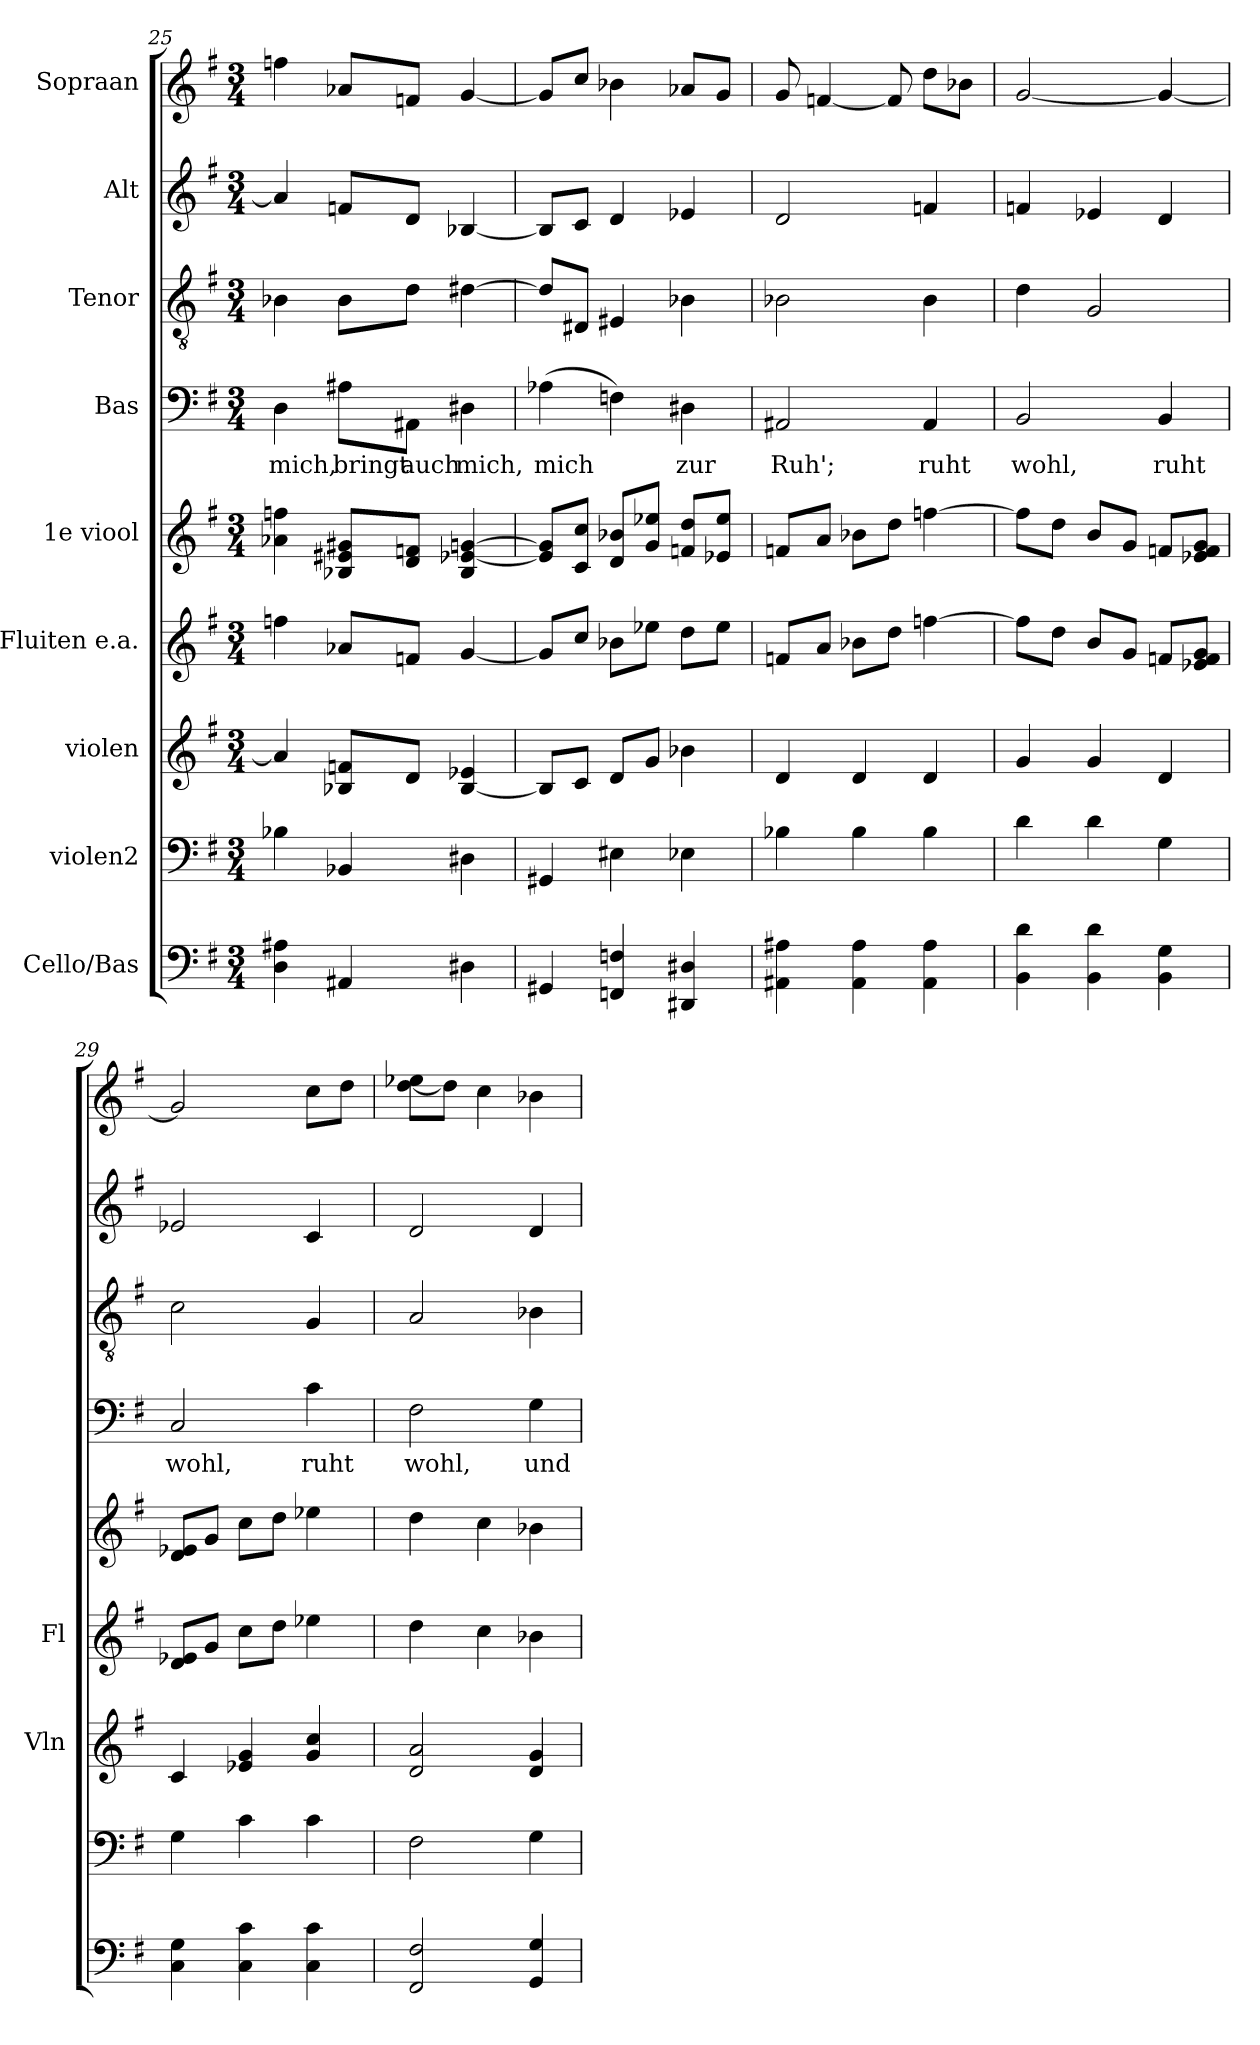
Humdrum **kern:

**kern	**kern	**kern	**kern	**kern	**kern	**text	**kern	**kern	**kern
*part9	*part8	*part7	*part6	*part5	*part4	*part4	*part3	*part2	*part1
*staff9	*staff8	*staff7	*staff6	*staff5	*staff4	*staff4	*staff3	*staff2	*staff1
*I"Cello/Bas	*I"violen2	*I"violen	*I"Fluiten e.a.	*I"1e viool	*I"Bas	*	*I"Tenor	*I"Alt	*I"Sopraan
*	*	*I'Vln	*I'Fl	*	*	*	*	*	*
*clefF4	*clefF4	*clefG2	*clefG2	*clefG2	*clefF4	*	*clefGv2	*clefG2	*clefG2
*k[f#]	*k[f#]	*k[f#]	*k[f#]	*k[f#]	*k[f#]	*	*k[f#]	*k[f#]	*k[f#]
*M3/4	*M3/4	*M3/4	*M3/4	*M3/4	*M3/4	*	*M3/4	*M3/4	*M3/4
=25	=25	=25	=25	=25	=25	=25	=25	=25	=25
4D\ 4A#X\	4B-X\	4a-/]	4ffn\	4a-X\ 4ffn\	4Di\	mich,	4B-X\	4a-/]	4ffn\
4AA#X/	4BB-X/	8B-X/ 8fn/L	8a-X/L	8B-X/ 8e#X/ 8g#X/L	8A#Xi\L	bringt	8B-\L	8fn/L	8a-X/L
.	.	8d/J	8fn/J	8d/ 8fn/J	8AA#Xi\J	auch	8d\J	8d/J	8fn/J
4D#X\	4D#X\	[4B-/ 4e-X/	[4g/	4B-/ [4e-X/ [4gn/	4D#Xi\	mich,	[4d#X\	[4B-X/	[4g/
=26	=26	=26	=26	=26	=26	=26	=26	=26	=26
4GG#X/	4GG#X/	8B-/L]	8g/L]	8e-/] 8g/]L	(4A-Xi\	mich	8d#/L]	8B-/L]	8g/L]
.	.	8c/J	8cc\J	8c/ 8cc/J	.	.	8D#X/J	8c/J	8cc/J
4FFn/ 4Fn/	4E#X\	8d/L	8b-X\L	8d/ 8b-X/L	4Fni\)	.	4E#X/	4d/	4b-X\
.	.	8g/J	8ee-X\J	8g\ 8ee-X\J	.	.	.	.	.
4DD#X/ 4D#X/	4E-X\	4b-X\	8dd\L	8fn/ 8dd/L	4D#Xi\	zur	4B-X\	4e-X/	8a-X/L
.	.	.	8ee-\J	8e-X/ 8ee-/J	.	.	.	.	8g/J
!!LO:LB:g=z
=27	=27	=27	=27	=27	=27	=27	=27	=27	=27
4AA#X\ 4A#X\	4B-X\	4d/	8fn/L	8fn/L	2AA#Xi/	Ruh';	2B-X\	2d/	8g/
.	.	.	8a/J	8a/J	.	.	.	.	[4fn/
4AA#\ 4A#\	4B-\	4d/	8b-X\L	8b-X\L	.	.	.	.	.
.	.	.	8dd\J	8dd\J	.	.	.	.	8f/]
4AA#\ 4A#\	4B-\	4d/	[4ffn\	[4ffn\	4AA#i/	ruht	4B-\	4fn/	8dd\L
.	.	.	.	.	.	.	.	.	8b-X\J
=28	=28	=28	=28	=28	=28	=28	=28	=28	=28
4BB\ 4d\	4d\	4g/	8ff\L]	8ff\L]	2BBi/	wohl,	4d\	4fn/	[2g/
.	.	.	8dd\J	8dd\J	.	.	.	.	.
4BB\ 4d\	4d\	4g/	8b\L	8b\L	.	.	2G/	4e-X/	.
.	.	.	8g/J	8g/J	.	.	.	.	.
4BB\ 4G\	4G\	4d/	8fn/L	8fn/L	4BBi/	ruht	.	4d/	4g/_
.	.	.	8e-X/ 8f/ 8g/J	8e-X/ 8f/ 8g/J	.	.	.	.	.
=29	=29	=29	=29	=29	=29	=29	=29	=29	=29
4C\ 4G\	4G\	4c/	8d/ 8e-X/L	8d/ 8e-X/L	2Ci/	wohl,	2c\	2e-X/	2g/]
.	.	.	8g/J	8g/J	.	.	.	.	.
4C\ 4c\	4c\	4e-X/ 4g/	8cc\L	8cc\L	.	.	.	.	.
.	.	.	8dd\J	8dd\J	.	.	.	.	.
4C\ 4c\	4c\	4g/ 4cc/	4ee-X\	4ee-X\	4ci\	ruht	4G/	4c/	8cc\L
.	.	.	.	.	.	.	.	.	8dd\J
=30	=30	=30	=30	=30	=30	=30	=30	=30	=30
2FF#/ 2F#/	2F#\	2d/ 2a/	4dd\	4dd\	2F#i\	wohl,	2A/	2d/	[8dd\ 8ee-X\L
.	.	.	.	.	.	.	.	.	8dd\J]
.	.	.	4cc\	4cc\	.	.	.	.	4cc\
4GG/ 4G/	4G\	4d/ 4g/	4b-X\	4b-X\	4Gi\	und	4B-X\	4d/	4b-X\
=	=	=	=	=	=	=	=	=	=
*-	*-	*-	*-	*-	*-	*-	*-	*-	*-
